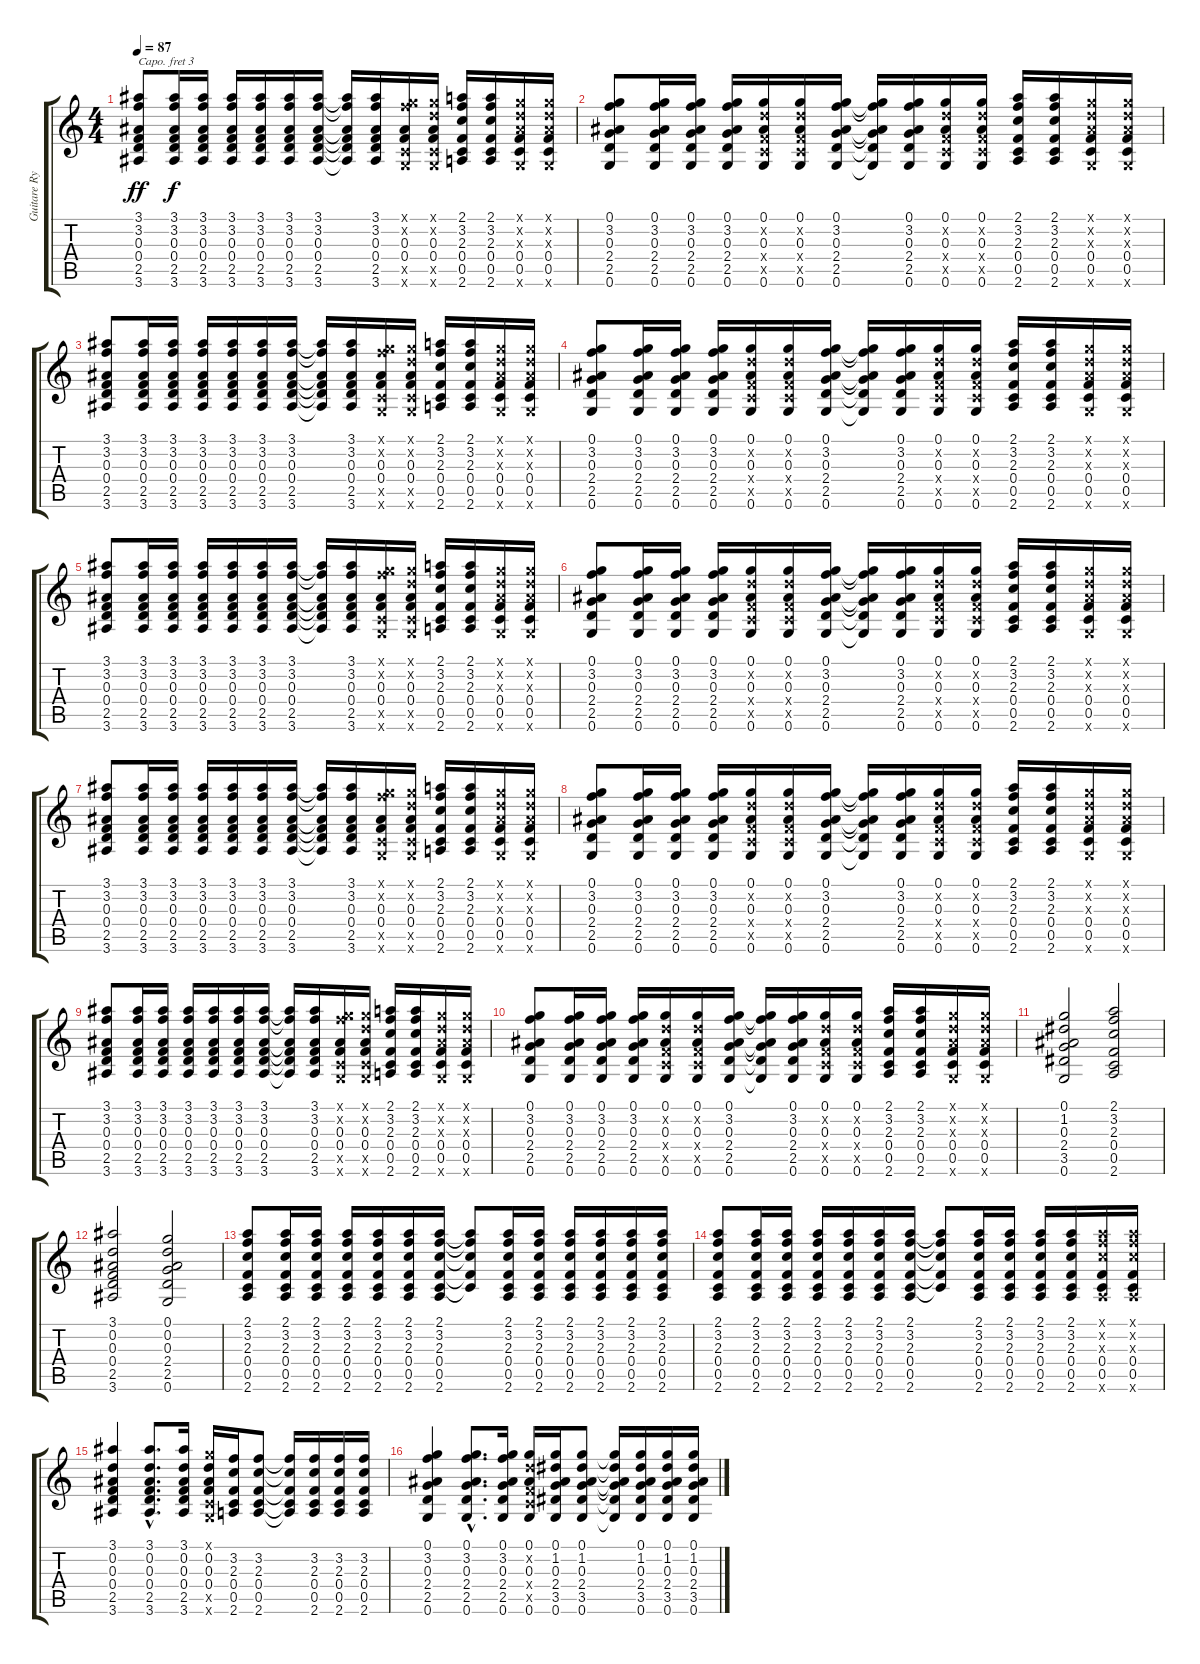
\track ("Guitare Rythmique" "Guitare Ry") {instrument acousticguitarnylon}
\staff {score tabs}
\capo 3
\tuning (E4 B3 G3 D3 A2 E2) {hide}
\ts (4 4)
\tempo 87
\clef g2
\ks c
(3.1 3.2 0.3 0.4 2.5 3.6).8{dy ff instrument acousticguitarnylon} (3.1 3.2 0.3 0.4 2.5 3.6).16{dy f} (3.1 3.2 0.3 0.4 2.5 3.6).16 (3.1 3.2 0.3 0.4 2.5 3.6).16 (3.1 3.2 0.3 0.4 2.5 3.6).16 (3.1 3.2 0.3 0.4 2.5 3.6).16 (3.1 3.2 0.3 0.4 2.5 3.6).16 (3.1{t} 3.2{t} 0.3{t} 0.4{t} 2.5{t} 3.6{t}).16 (3.1 3.2 0.3 0.4 2.5 3.6).16 (0.1{x} 3.2{x} 0.3 0.4 0.5{x} 0.6{x}).16 (0.1{x} 0.2{x} 0.3 0.4 0.5{x} 0.6{x}).16 (2.1 3.2 2.3 0.4 0.5 2.6).16 (2.1 3.2 2.3 0.4 0.5 2.6).16 (0.1{x} 0.2{x} 0.3{x} 0.4 0.5 0.6{x}).16 (0.1{x} 0.2{x} 0.3{x} 0.4 0.5 0.6{x}).16 |
(0.1 3.2 0.3 2.4 2.5 0.6).8 (0.1 3.2 0.3 2.4 2.5 0.6).16 (0.1 3.2 0.3 2.4 2.5 0.6).16 (0.1 3.2 0.3 2.4 2.5 0.6).16 (0.1 0.2{x} 0.3 0.4{x} 0.5{x} 0.6).16 (0.1 0.2{x} 0.3 0.4{x} 0.5{x} 0.6).16 (0.1 3.2 0.3 2.4 2.5 0.6).16 (0.1{t} 3.2{t} 0.3{t} 2.4{t} 2.5{t} 0.6{t}).16 (0.1 3.2 0.3 2.4 2.5 0.6).16 (0.1 0.2{x} 0.3 0.4{x} 0.5{x} 0.6).16 (0.1 0.2{x} 0.3 0.4{x} 0.5{x} 0.6).16 (2.1 3.2 2.3 0.4 0.5 2.6).16 (2.1 3.2 2.3 0.4 0.5 2.6).16 (0.1{x} 0.2{x} 0.3{x} 0.4 0.5 0.6{x}).16 (0.1{x} 0.2{x} 0.3{x} 0.4 0.5 0.6{x}).16 |
(3.1 3.2 0.3 0.4 2.5 3.6).8 (3.1 3.2 0.3 0.4 2.5 3.6).16 (3.1 3.2 0.3 0.4 2.5 3.6).16 (3.1 3.2 0.3 0.4 2.5 3.6).16 (3.1 3.2 0.3 0.4 2.5 3.6).16 (3.1 3.2 0.3 0.4 2.5 3.6).16 (3.1 3.2 0.3 0.4 2.5 3.6).16 (3.1{t} 3.2{t} 0.3{t} 0.4{t} 2.5{t} 3.6{t}).16 (3.1 3.2 0.3 0.4 2.5 3.6).16 (0.1{x} 3.2{x} 0.3 0.4 0.5{x} 0.6{x}).16 (0.1{x} 0.2{x} 0.3 0.4 0.5{x} 0.6{x}).16 (2.1 3.2 2.3 0.4 0.5 2.6).16 (2.1 3.2 2.3 0.4 0.5 2.6).16 (0.1{x} 0.2{x} 0.3{x} 0.4 0.5 0.6{x}).16 (0.1{x} 0.2{x} 0.3{x} 0.4 0.5 0.6{x}).16 |
(0.1 3.2 0.3 2.4 2.5 0.6).8 (0.1 3.2 0.3 2.4 2.5 0.6).16 (0.1 3.2 0.3 2.4 2.5 0.6).16 (0.1 3.2 0.3 2.4 2.5 0.6).16 (0.1 0.2{x} 0.3 0.4{x} 0.5{x} 0.6).16 (0.1 0.2{x} 0.3 0.4{x} 0.5{x} 0.6).16 (0.1 3.2 0.3 2.4 2.5 0.6).16 (0.1{t} 3.2{t} 0.3{t} 2.4{t} 2.5{t} 0.6{t}).16 (0.1 3.2 0.3 2.4 2.5 0.6).16 (0.1 0.2{x} 0.3 0.4{x} 0.5{x} 0.6).16 (0.1 0.2{x} 0.3 0.4{x} 0.5{x} 0.6).16 (2.1 3.2 2.3 0.4 0.5 2.6).16 (2.1 3.2 2.3 0.4 0.5 2.6).16 (0.1{x} 0.2{x} 0.3{x} 0.4 0.5 0.6{x}).16 (0.1{x} 0.2{x} 0.3{x} 0.4 0.5 0.6{x}).16 |
(3.1 3.2 0.3 0.4 2.5 3.6).8 (3.1 3.2 0.3 0.4 2.5 3.6).16 (3.1 3.2 0.3 0.4 2.5 3.6).16 (3.1 3.2 0.3 0.4 2.5 3.6).16 (3.1 3.2 0.3 0.4 2.5 3.6).16 (3.1 3.2 0.3 0.4 2.5 3.6).16 (3.1 3.2 0.3 0.4 2.5 3.6).16 (3.1{t} 3.2{t} 0.3{t} 0.4{t} 2.5{t} 3.6{t}).16 (3.1 3.2 0.3 0.4 2.5 3.6).16 (0.1{x} 3.2{x} 0.3 0.4 0.5{x} 0.6{x}).16 (0.1{x} 0.2{x} 0.3 0.4 0.5{x} 0.6{x}).16 (2.1 3.2 2.3 0.4 0.5 2.6).16 (2.1 3.2 2.3 0.4 0.5 2.6).16 (0.1{x} 0.2{x} 0.3{x} 0.4 0.5 0.6{x}).16 (0.1{x} 0.2{x} 0.3{x} 0.4 0.5 0.6{x}).16 |
(0.1 3.2 0.3 2.4 2.5 0.6).8 (0.1 3.2 0.3 2.4 2.5 0.6).16 (0.1 3.2 0.3 2.4 2.5 0.6).16 (0.1 3.2 0.3 2.4 2.5 0.6).16 (0.1 0.2{x} 0.3 0.4{x} 0.5{x} 0.6).16 (0.1 0.2{x} 0.3 0.4{x} 0.5{x} 0.6).16 (0.1 3.2 0.3 2.4 2.5 0.6).16 (0.1{t} 3.2{t} 0.3{t} 2.4{t} 2.5{t} 0.6{t}).16 (0.1 3.2 0.3 2.4 2.5 0.6).16 (0.1 0.2{x} 0.3 0.4{x} 0.5{x} 0.6).16 (0.1 0.2{x} 0.3 0.4{x} 0.5{x} 0.6).16 (2.1 3.2 2.3 0.4 0.5 2.6).16 (2.1 3.2 2.3 0.4 0.5 2.6).16 (0.1{x} 0.2{x} 0.3{x} 0.4 0.5 0.6{x}).16 (0.1{x} 0.2{x} 0.3{x} 0.4 0.5 0.6{x}).16 |
(3.1 3.2 0.3 0.4 2.5 3.6).8 (3.1 3.2 0.3 0.4 2.5 3.6).16 (3.1 3.2 0.3 0.4 2.5 3.6).16 (3.1 3.2 0.3 0.4 2.5 3.6).16 (3.1 3.2 0.3 0.4 2.5 3.6).16 (3.1 3.2 0.3 0.4 2.5 3.6).16 (3.1 3.2 0.3 0.4 2.5 3.6).16 (3.1{t} 3.2{t} 0.3{t} 0.4{t} 2.5{t} 3.6{t}).16 (3.1 3.2 0.3 0.4 2.5 3.6).16 (0.1{x} 3.2{x} 0.3 0.4 0.5{x} 0.6{x}).16 (0.1{x} 0.2{x} 0.3 0.4 0.5{x} 0.6{x}).16 (2.1 3.2 2.3 0.4 0.5 2.6).16 (2.1 3.2 2.3 0.4 0.5 2.6).16 (0.1{x} 0.2{x} 0.3{x} 0.4 0.5 0.6{x}).16 (0.1{x} 0.2{x} 0.3{x} 0.4 0.5 0.6{x}).16 |
(0.1 3.2 0.3 2.4 2.5 0.6).8 (0.1 3.2 0.3 2.4 2.5 0.6).16 (0.1 3.2 0.3 2.4 2.5 0.6).16 (0.1 3.2 0.3 2.4 2.5 0.6).16 (0.1 0.2{x} 0.3 0.4{x} 0.5{x} 0.6).16 (0.1 0.2{x} 0.3 0.4{x} 0.5{x} 0.6).16 (0.1 3.2 0.3 2.4 2.5 0.6).16 (0.1{t} 3.2{t} 0.3{t} 2.4{t} 2.5{t} 0.6{t}).16 (0.1 3.2 0.3 2.4 2.5 0.6).16 (0.1 0.2{x} 0.3 0.4{x} 0.5{x} 0.6).16 (0.1 0.2{x} 0.3 0.4{x} 0.5{x} 0.6).16 (2.1 3.2 2.3 0.4 0.5 2.6).16 (2.1 3.2 2.3 0.4 0.5 2.6).16 (0.1{x} 0.2{x} 0.3{x} 0.4 0.5 0.6{x}).16 (0.1{x} 0.2{x} 0.3{x} 0.4 0.5 0.6{x}).16 |
(3.1 3.2 0.3 0.4 2.5 3.6).8 (3.1 3.2 0.3 0.4 2.5 3.6).16 (3.1 3.2 0.3 0.4 2.5 3.6).16 (3.1 3.2 0.3 0.4 2.5 3.6).16 (3.1 3.2 0.3 0.4 2.5 3.6).16 (3.1 3.2 0.3 0.4 2.5 3.6).16 (3.1 3.2 0.3 0.4 2.5 3.6).16 (3.1{t} 3.2{t} 0.3{t} 0.4{t} 2.5{t} 3.6{t}).16 (3.1 3.2 0.3 0.4 2.5 3.6).16 (0.1{x} 3.2{x} 0.3 0.4 0.5{x} 0.6{x}).16 (0.1{x} 0.2{x} 0.3 0.4 0.5{x} 0.6{x}).16 (2.1 3.2 2.3 0.4 0.5 2.6).16 (2.1 3.2 2.3 0.4 0.5 2.6).16 (0.1{x} 0.2{x} 0.3{x} 0.4 0.5 0.6{x}).16 (0.1{x} 0.2{x} 0.3{x} 0.4 0.5 0.6{x}).16 |
(0.1 3.2 0.3 2.4 2.5 0.6).8 (0.1 3.2 0.3 2.4 2.5 0.6).16 (0.1 3.2 0.3 2.4 2.5 0.6).16 (0.1 3.2 0.3 2.4 2.5 0.6).16 (0.1 0.2{x} 0.3 0.4{x} 0.5{x} 0.6).16 (0.1 0.2{x} 0.3 0.4{x} 0.5{x} 0.6).16 (0.1 3.2 0.3 2.4 2.5 0.6).16 (0.1{t} 3.2{t} 0.3{t} 2.4{t} 2.5{t} 0.6{t}).16 (0.1 3.2 0.3 2.4 2.5 0.6).16 (0.1 0.2{x} 0.3 0.4{x} 0.5{x} 0.6).16 (0.1 0.2{x} 0.3 0.4{x} 0.5{x} 0.6).16 (2.1 3.2 2.3 0.4 0.5 2.6).16 (2.1 3.2 2.3 0.4 0.5 2.6).16 (0.1{x} 0.2{x} 0.3{x} 0.4 0.5 0.6{x}).16 (0.1{x} 0.2{x} 0.3{x} 0.4 0.5 0.6{x}).16 |
(0.1 1.2 0.3 2.4 3.5 0.6).2 (2.1 3.2 2.3 0.4 0.5 2.6).2 |
(3.1 0.2 0.3 0.4 2.5 3.6).2 (0.1 0.2 0.3 2.4 2.5 0.6).2 |
(2.1 3.2 2.3 0.4 0.5 2.6).8 (2.1 3.2 2.3 0.4 0.5 2.6).16 (2.1 3.2 2.3 0.4 0.5 2.6).16 (2.1 3.2 2.3 0.4 0.5 2.6).16 (2.1 3.2 2.3 0.4 0.5 2.6).16 (2.1 3.2 2.3 0.4 0.5 2.6).16 (2.1 3.2 2.3 0.4 0.5 2.6).16 (2.1{t} 3.2{t} 2.3{t} 0.4{t} 0.5{t}).8 (2.1 3.2 2.3 0.4 0.5 2.6).16 (2.1 3.2 2.3 0.4 0.5 2.6).16 (2.1 3.2 2.3 0.4 0.5 2.6).16 (2.1 3.2 2.3 0.4 0.5 2.6).16 (2.1 3.2 2.3 0.4 0.5 2.6).16 (2.1 3.2 2.3 0.4 0.5 2.6).16 |
(2.1 3.2 2.3 0.4 0.5 2.6).8 (2.1 3.2 2.3 0.4 0.5 2.6).16 (2.1 3.2 2.3 0.4 0.5 2.6).16 (2.1 3.2 2.3 0.4 0.5 2.6).16 (2.1 3.2 2.3 0.4 0.5 2.6).16 (2.1 3.2 2.3 0.4 0.5 2.6).16 (2.1 3.2 2.3 0.4 0.5 2.6).16 (2.1{t} 3.2{t} 2.3{t} 0.4{t} 0.5{t}).8 (2.1 3.2 2.3 0.4 0.5 2.6).16 (2.1 3.2 2.3 0.4 0.5 2.6).16 (2.1 3.2 2.3 0.4 0.5 2.6).16 (2.1 3.2 2.3 0.4 0.5 2.6).16 (2.1{x} 3.2{x} 2.3{x} 0.4 0.5 2.6{x}).16 (2.1{x} 3.2{x} 2.3{x} 0.4 0.5 2.6{x}).16 |
(3.1 0.2 0.3 0.4 2.5 3.6).4 (3.1{hac} 0.2{hac} 0.3{hac} 0.4{hac} 2.5{hac} 3.6{hac}).8{d} (3.1 0.2 0.3 0.4 2.5 3.6).16 (0.1{x} 0.2 0.3 0.4 0.5{x} 0.6{x}).16 (3.2 2.3 0.4 0.5 2.6).16 (3.2 2.3 0.4 0.5 2.6).8 (3.2{t} 2.3{t} 0.4{t} 0.5{t} 2.6{t}).16 (3.2 2.3 0.4 0.5 2.6).16 (3.2 2.3 0.4 0.5 2.6).16 (3.2 2.3 0.4 0.5 2.6).16 |
(0.1 3.2 0.3 2.4 2.5 0.6).4 (0.1{hac} 3.2{hac} 0.3{hac} 2.4{hac} 2.5{hac} 0.6{hac}).8{d} (0.1 3.2 0.3 2.4 2.5 0.6).16 (0.1 0.2{x} 0.3 0.4{x} 0.5{x} 0.6).16 (0.1 1.2 0.3 2.4 3.5 0.6).16 (0.1 1.2 0.3 2.4 3.5 0.6).8 (0.1{t} 1.2{t} 0.3{t} 2.4{t} 3.5{t} 0.6{t}).16 (0.1 1.2 0.3 2.4 3.5 0.6).16 (0.1 1.2 0.3 2.4 3.5 0.6).16 (0.1 1.2 0.3 2.4 3.5 0.6).16
